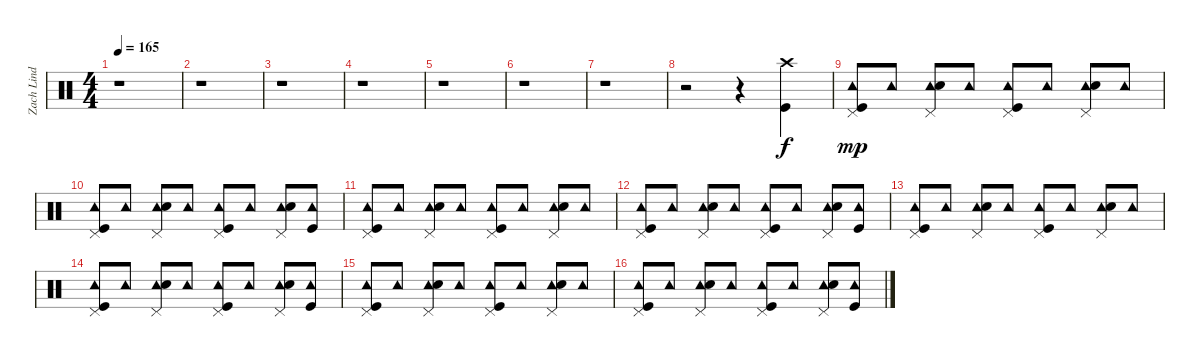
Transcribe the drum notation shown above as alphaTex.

\track ("Zach Lind (Drums)" "Zach Lind ") {instrument percussion}
\staff {score}
\articulation defaults
\ts (4 4)
\tempo 165
\clef neutral
\ks c
r.1{dy f} |
r.1 |
r.1 |
r.1 |
r.1 |
r.1 |
r.1 |
r.2 r.4 ("Crash high (hit)" "Kick (hit)").4 |
("Pedal Hi-Hat (hit)" "Tambourine (hit)" "Kick (hit)").8{dy mp} "Tambourine (hit)".8 ("Pedal Hi-Hat (hit)" "Tambourine (hit)" "Snare (hit) 2").8 "Tambourine (hit)".8 ("Pedal Hi-Hat (hit)" "Tambourine (hit)" "Kick (hit)").8 "Tambourine (hit)".8 ("Pedal Hi-Hat (hit)" "Tambourine (hit)" "Snare (hit) 2").8 "Tambourine (hit)".8 |
("Pedal Hi-Hat (hit)" "Tambourine (hit)" "Kick (hit)").8 "Tambourine (hit)".8 ("Pedal Hi-Hat (hit)" "Tambourine (hit)" "Snare (hit) 2").8 "Tambourine (hit)".8 ("Pedal Hi-Hat (hit)" "Tambourine (hit)" "Kick (hit)").8 "Tambourine (hit)".8 ("Pedal Hi-Hat (hit)" "Tambourine (hit)" "Snare (hit) 2").8 ("Tambourine (hit)" "Kick (hit)").8 |
("Pedal Hi-Hat (hit)" "Tambourine (hit)" "Kick (hit)").8 "Tambourine (hit)".8 ("Pedal Hi-Hat (hit)" "Tambourine (hit)" "Snare (hit) 2").8 "Tambourine (hit)".8 ("Pedal Hi-Hat (hit)" "Tambourine (hit)" "Kick (hit)").8 "Tambourine (hit)".8 ("Pedal Hi-Hat (hit)" "Tambourine (hit)" "Snare (hit) 2").8 "Tambourine (hit)".8 |
("Pedal Hi-Hat (hit)" "Tambourine (hit)" "Kick (hit)").8 "Tambourine (hit)".8 ("Pedal Hi-Hat (hit)" "Tambourine (hit)" "Snare (hit) 2").8 "Tambourine (hit)".8 ("Pedal Hi-Hat (hit)" "Tambourine (hit)" "Kick (hit)").8 "Tambourine (hit)".8 ("Pedal Hi-Hat (hit)" "Tambourine (hit)" "Snare (hit) 2").8 ("Tambourine (hit)" "Kick (hit)").8 |
("Pedal Hi-Hat (hit)" "Tambourine (hit)" "Kick (hit)").8 "Tambourine (hit)".8 ("Pedal Hi-Hat (hit)" "Tambourine (hit)" "Snare (hit) 2").8 "Tambourine (hit)".8 ("Pedal Hi-Hat (hit)" "Tambourine (hit)" "Kick (hit)").8 "Tambourine (hit)".8 ("Pedal Hi-Hat (hit)" "Tambourine (hit)" "Snare (hit) 2").8 "Tambourine (hit)".8 |
("Pedal Hi-Hat (hit)" "Tambourine (hit)" "Kick (hit)").8 "Tambourine (hit)".8 ("Pedal Hi-Hat (hit)" "Tambourine (hit)" "Snare (hit) 2").8 "Tambourine (hit)".8 ("Pedal Hi-Hat (hit)" "Tambourine (hit)" "Kick (hit)").8 "Tambourine (hit)".8 ("Pedal Hi-Hat (hit)" "Tambourine (hit)" "Snare (hit) 2").8 ("Tambourine (hit)" "Kick (hit)").8 |
("Pedal Hi-Hat (hit)" "Tambourine (hit)" "Kick (hit)").8 "Tambourine (hit)".8 ("Pedal Hi-Hat (hit)" "Tambourine (hit)" "Snare (hit) 2").8 "Tambourine (hit)".8 ("Pedal Hi-Hat (hit)" "Tambourine (hit)" "Kick (hit)").8 "Tambourine (hit)".8 ("Pedal Hi-Hat (hit)" "Tambourine (hit)" "Snare (hit) 2").8 "Tambourine (hit)".8 |
("Pedal Hi-Hat (hit)" "Tambourine (hit)" "Kick (hit)").8 "Tambourine (hit)".8 ("Pedal Hi-Hat (hit)" "Tambourine (hit)" "Snare (hit) 2").8 "Tambourine (hit)".8 ("Pedal Hi-Hat (hit)" "Tambourine (hit)" "Kick (hit)").8 "Tambourine (hit)".8 ("Pedal Hi-Hat (hit)" "Tambourine (hit)" "Snare (hit) 2").8 ("Tambourine (hit)" "Kick (hit)").8
